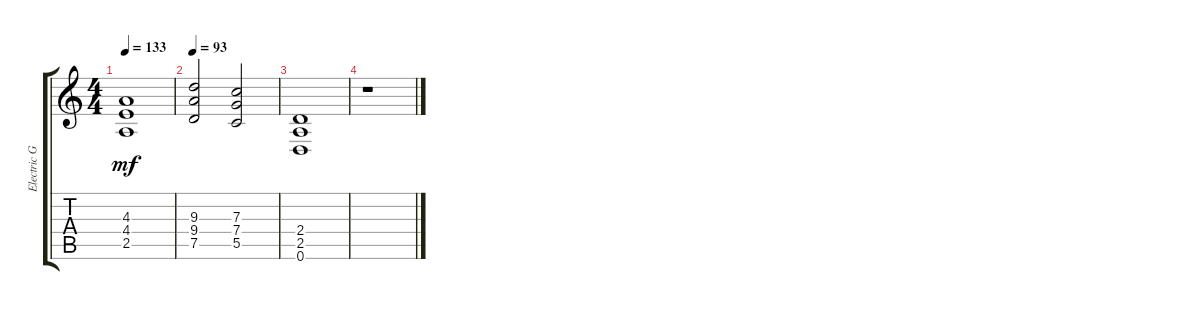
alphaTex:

\track ("Electric Guitar" "Electric G") {instrument distortionguitar}
\staff {score tabs}
\tuning (D4 A3 F3 C3 G2 D2) {hide}
\ts (4 4)
\tempo 133
\clef g2
\ks c
(4.3 4.4 2.5).1{dy mf} |
\tempo 93
(9.3 9.4 7.5).2 (7.3 7.4 5.5).2 |
(2.4 2.5 0.6).1 |
r.1
